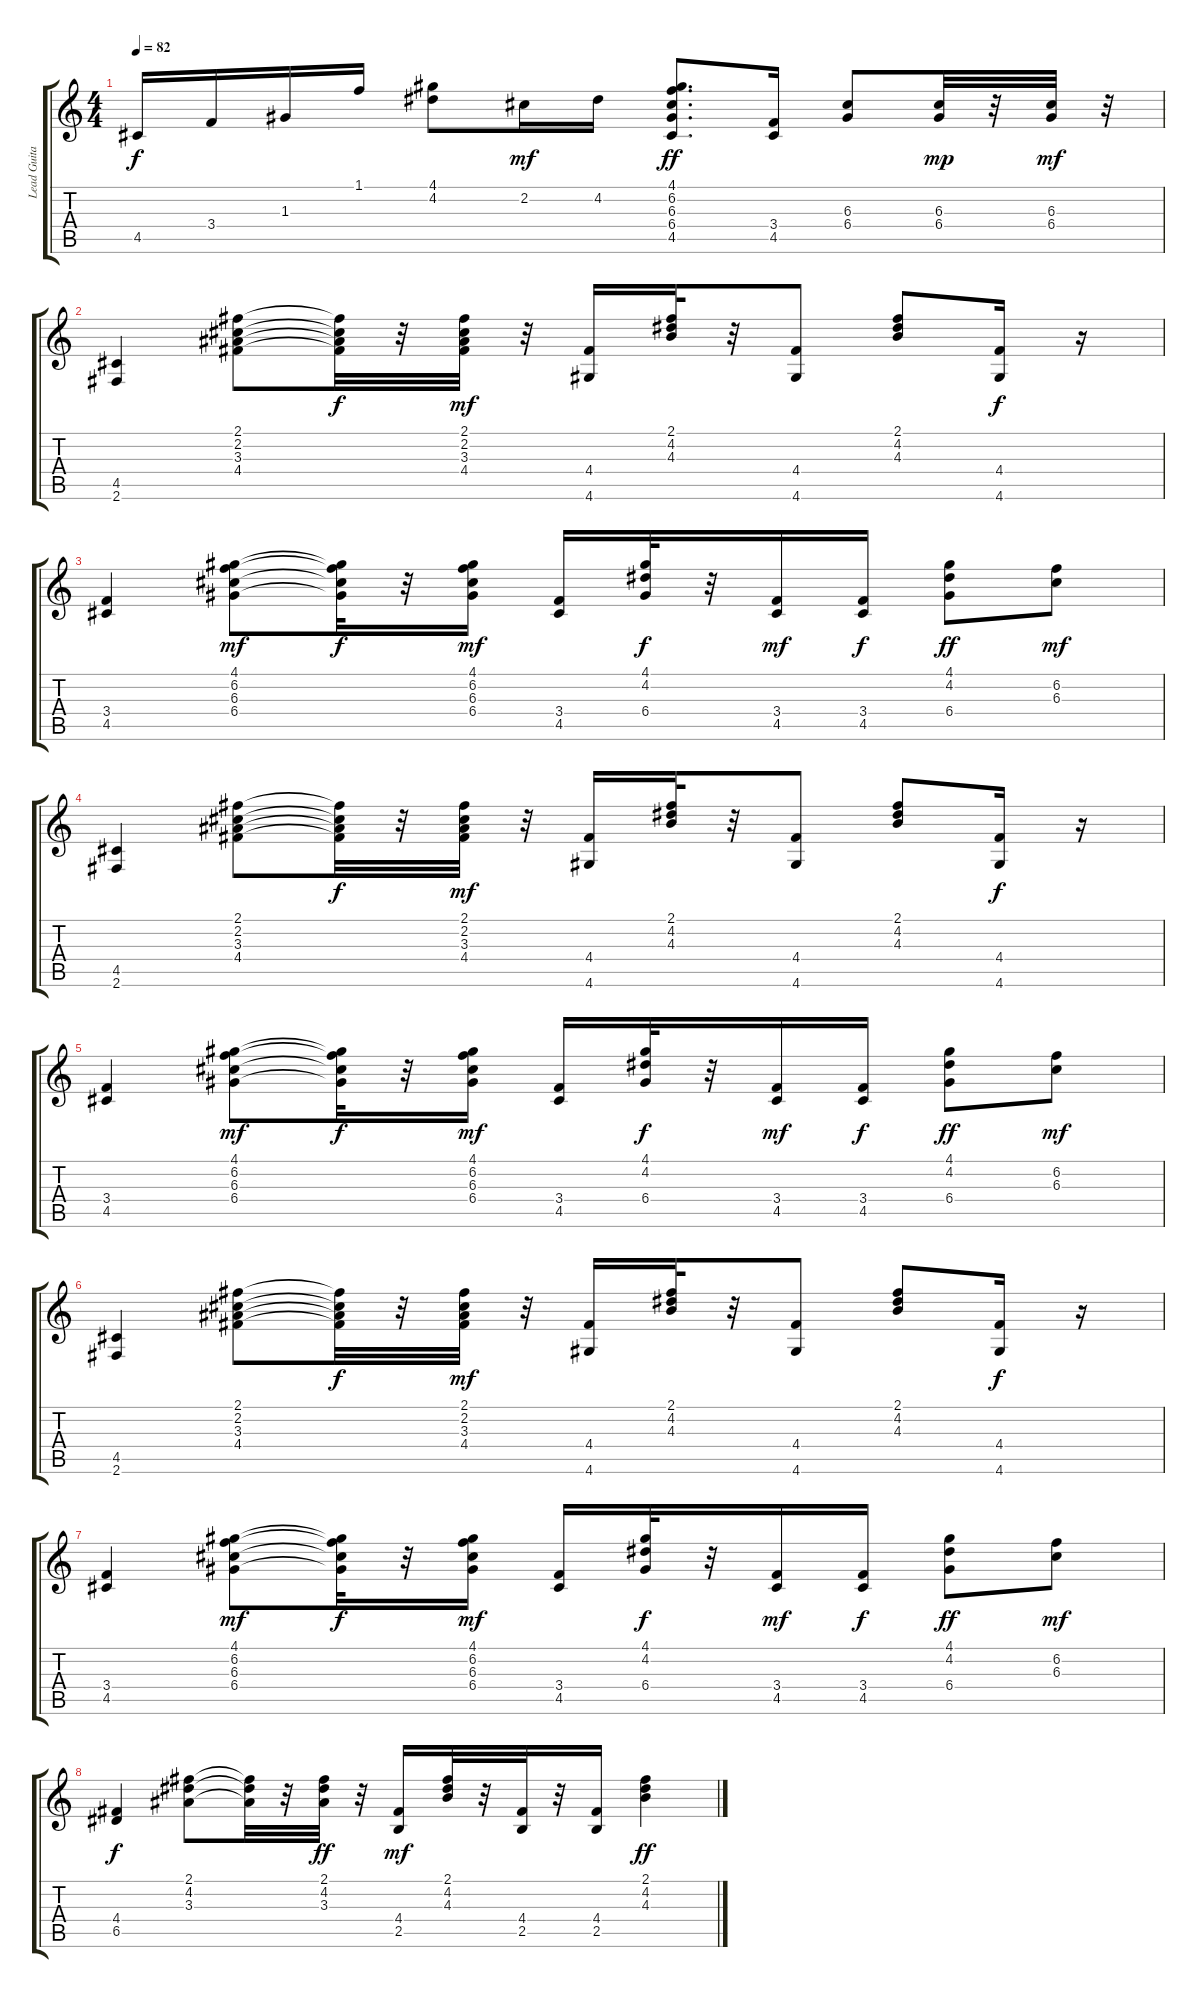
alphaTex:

\track ("Lead Guitar" "Lead Guita") {instrument acousticguitarsteel}
\staff {score tabs}
\tuning (E4 B3 G3 D3 A2 E2) {hide}
\ts (4 4)
\tempo 82
\clef g2
\ks c
4.5.16{dy f} 3.4.16 1.3.16 1.1.16 (4.1 4.2).8 2.2.16{dy mf} 4.2.16 (4.1 6.2 6.3 6.4 4.5).8{d dy ff} (3.4 4.5).16 (6.3 6.4).8 (6.3 6.4).32{dy mp} r.32 (6.3 6.4).32{dy mf} r.32 |
(4.5 2.6).4 (2.1 2.2 3.3 4.4).8 (2.1{t} 2.2{t} 3.3{t} 4.4{t}).32{dy f} r.32 (2.1 2.2 3.3 4.4).32{dy mf} r.32 (4.4 4.6).16 (2.1 4.2 4.3).32 r.32 (4.4 4.6).8 (2.1 4.2 4.3).8 (4.4 4.6).16{dy f} r.16 |
(3.4 4.5).4 (4.1 6.2 6.3 6.4).8{dy mf} (4.1{t} 6.2{t} 6.3{t} 6.4{t}).32{dy f} r.32 (4.1 6.2 6.3 6.4).16{dy mf} (3.4 4.5).16 (4.1 4.2 6.4).32{dy f} r.32 (3.4 4.5).16{dy mf} (3.4 4.5).16{dy f} (4.1 4.2 6.4).8{dy ff} (6.2 6.3).8{dy mf} |
(4.5 2.6).4 (2.1 2.2 3.3 4.4).8 (2.1{t} 2.2{t} 3.3{t} 4.4{t}).32{dy f} r.32 (2.1 2.2 3.3 4.4).32{dy mf} r.32 (4.4 4.6).16 (2.1 4.2 4.3).32 r.32 (4.4 4.6).8 (2.1 4.2 4.3).8 (4.4 4.6).16{dy f} r.16 |
(3.4 4.5).4 (4.1 6.2 6.3 6.4).8{dy mf} (4.1{t} 6.2{t} 6.3{t} 6.4{t}).32{dy f} r.32 (4.1 6.2 6.3 6.4).16{dy mf} (3.4 4.5).16 (4.1 4.2 6.4).32{dy f} r.32 (3.4 4.5).16{dy mf} (3.4 4.5).16{dy f} (4.1 4.2 6.4).8{dy ff} (6.2 6.3).8{dy mf} |
(4.5 2.6).4 (2.1 2.2 3.3 4.4).8 (2.1{t} 2.2{t} 3.3{t} 4.4{t}).32{dy f} r.32 (2.1 2.2 3.3 4.4).32{dy mf} r.32 (4.4 4.6).16 (2.1 4.2 4.3).32 r.32 (4.4 4.6).8 (2.1 4.2 4.3).8 (4.4 4.6).16{dy f} r.16 |
(3.4 4.5).4 (4.1 6.2 6.3 6.4).8{dy mf} (4.1{t} 6.2{t} 6.3{t} 6.4{t}).32{dy f} r.32 (4.1 6.2 6.3 6.4).16{dy mf} (3.4 4.5).16 (4.1 4.2 6.4).32{dy f} r.32 (3.4 4.5).16{dy mf} (3.4 4.5).16{dy f} (4.1 4.2 6.4).8{dy ff} (6.2 6.3).8{dy mf} |
(4.4 6.5).4{dy f} (2.1 4.2 3.3).8 (2.1{t} 4.2{t} 3.3{t}).32 r.32 (2.1 4.2 3.3).32{dy ff} r.32 (4.4 2.5).16{dy mf} (2.1 4.2 4.3).32 r.32 (4.4 2.5).32 r.32 (4.4 2.5).16 (2.1 4.2 4.3).4{dy ff}
